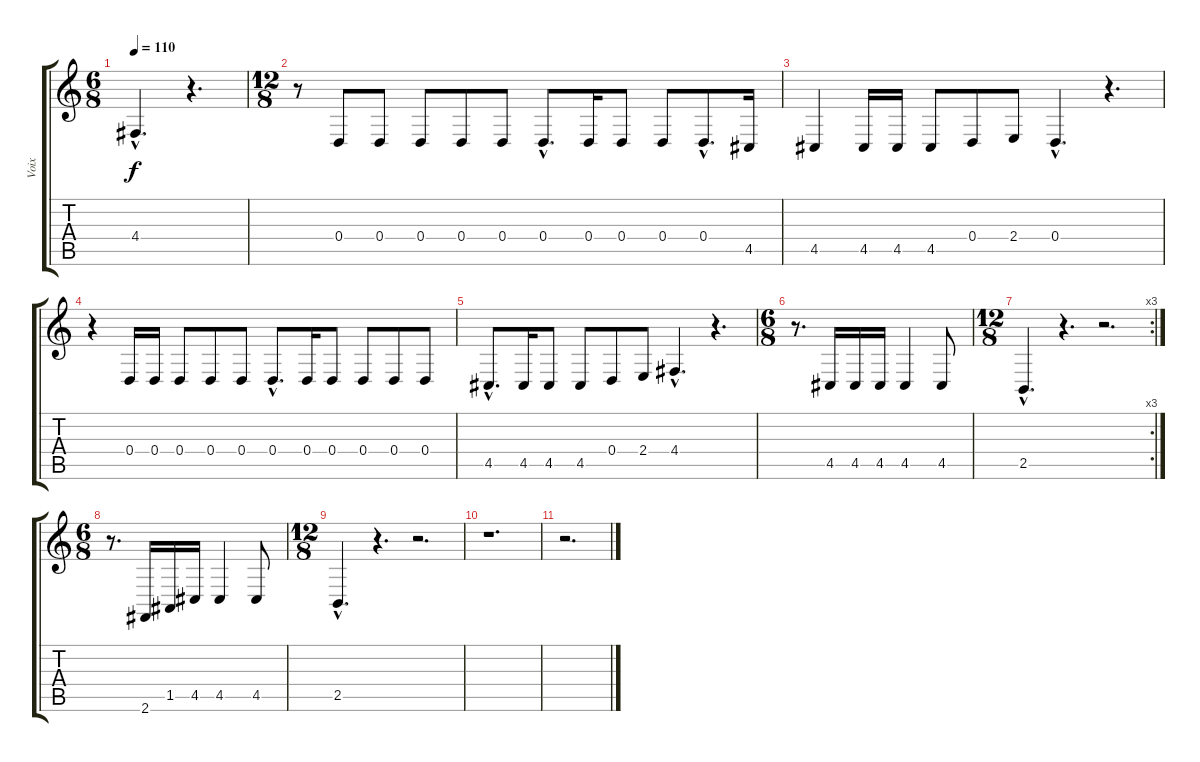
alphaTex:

\track ("Voix" "Voix") {instrument voiceoohs}
\staff {score tabs}
\tuning (E4 B3 G3 D3 A2 E2) {hide}
\ts (6 8)
\tempo 110
\clef g2
\ks c
4.4{hac}.4{d dy f} r.4{d} |
\ts (12 8)
r.8 0.4.8 0.4.8 0.4.8 0.4.8 0.4.8 0.4{hac}.8{d} 0.4.16 0.4.8 0.4.8 0.4{hac}.8{d} 4.5.16 |
4.5.4 4.5.16 4.5.16 4.5.8 0.4.8 2.4.8 0.4{hac}.4{d} r.4{d} |
r.4 0.4.16 0.4.16 0.4.8 0.4.8 0.4.8 0.4{hac}.8{d} 0.4.16 0.4.8 0.4.8 0.4.8 0.4.8 |
4.5{hac}.8{d} 4.5.16 4.5.8 4.5.8 0.4.8 2.4.8 4.4{hac}.4{d} r.4{d} |
\ts (6 8)
r.8{d} 4.5.16 4.5.16 4.5.16 4.5.4 4.5.8 |
\rc 3
\ts (12 8)
2.5{hac}.4{d} r.4{d} r.2{d} |
\ts (6 8)
r.8{d} 2.6.16 1.5.16 4.5.16 4.5.4 4.5.8 |
\ts (12 8)
2.5{hac}.4{d} r.4{d} r.2{d} |
r.1{d} |
r.2{d}
